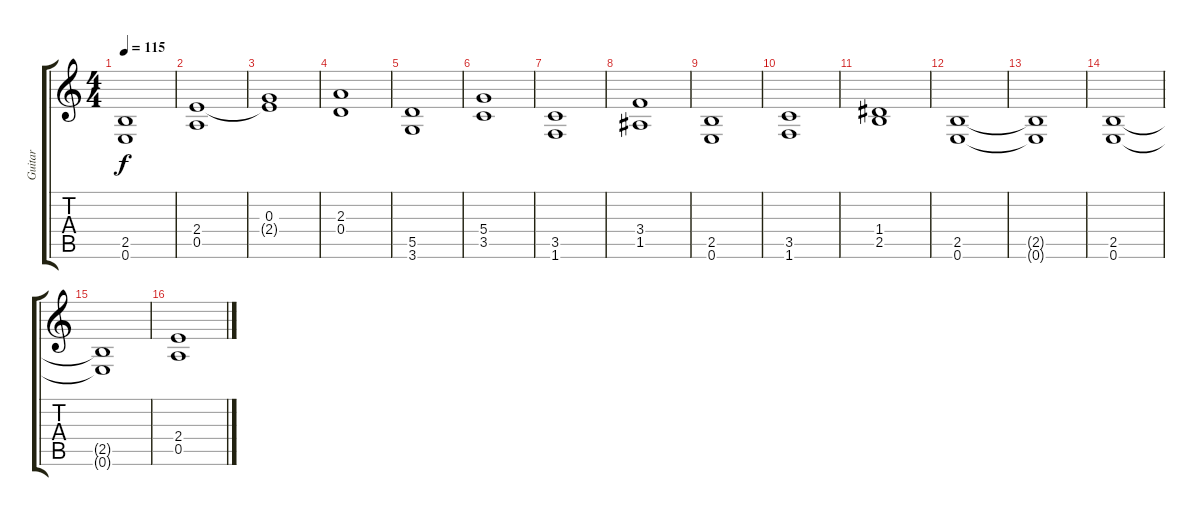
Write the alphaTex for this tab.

\track ("Guitar" "Guitar") {instrument distortionguitar}
\staff {score tabs}
\tuning (E4 B3 G3 D3 A2 E2) {hide}
\ts (4 4)
\tempo 115
\clef g2
\ks c
(2.5{t} 0.6{t}).1{dy f} |
(2.4 0.5).1 |
(0.3 2.4{t}).1 |
(2.3 0.4).1 |
(5.5 3.6).1 |
(5.4 3.5).1 |
(3.5 1.6).1 |
(3.4 1.5).1 |
(2.5 0.6).1 |
(3.5 1.6).1 |
(1.4 2.5).1 |
(2.5 0.6).1 |
(2.5{t} 0.6{t}).1 |
(2.5 0.6).1 |
(2.5{t} 0.6{t}).1 |
(2.4 0.5).1
